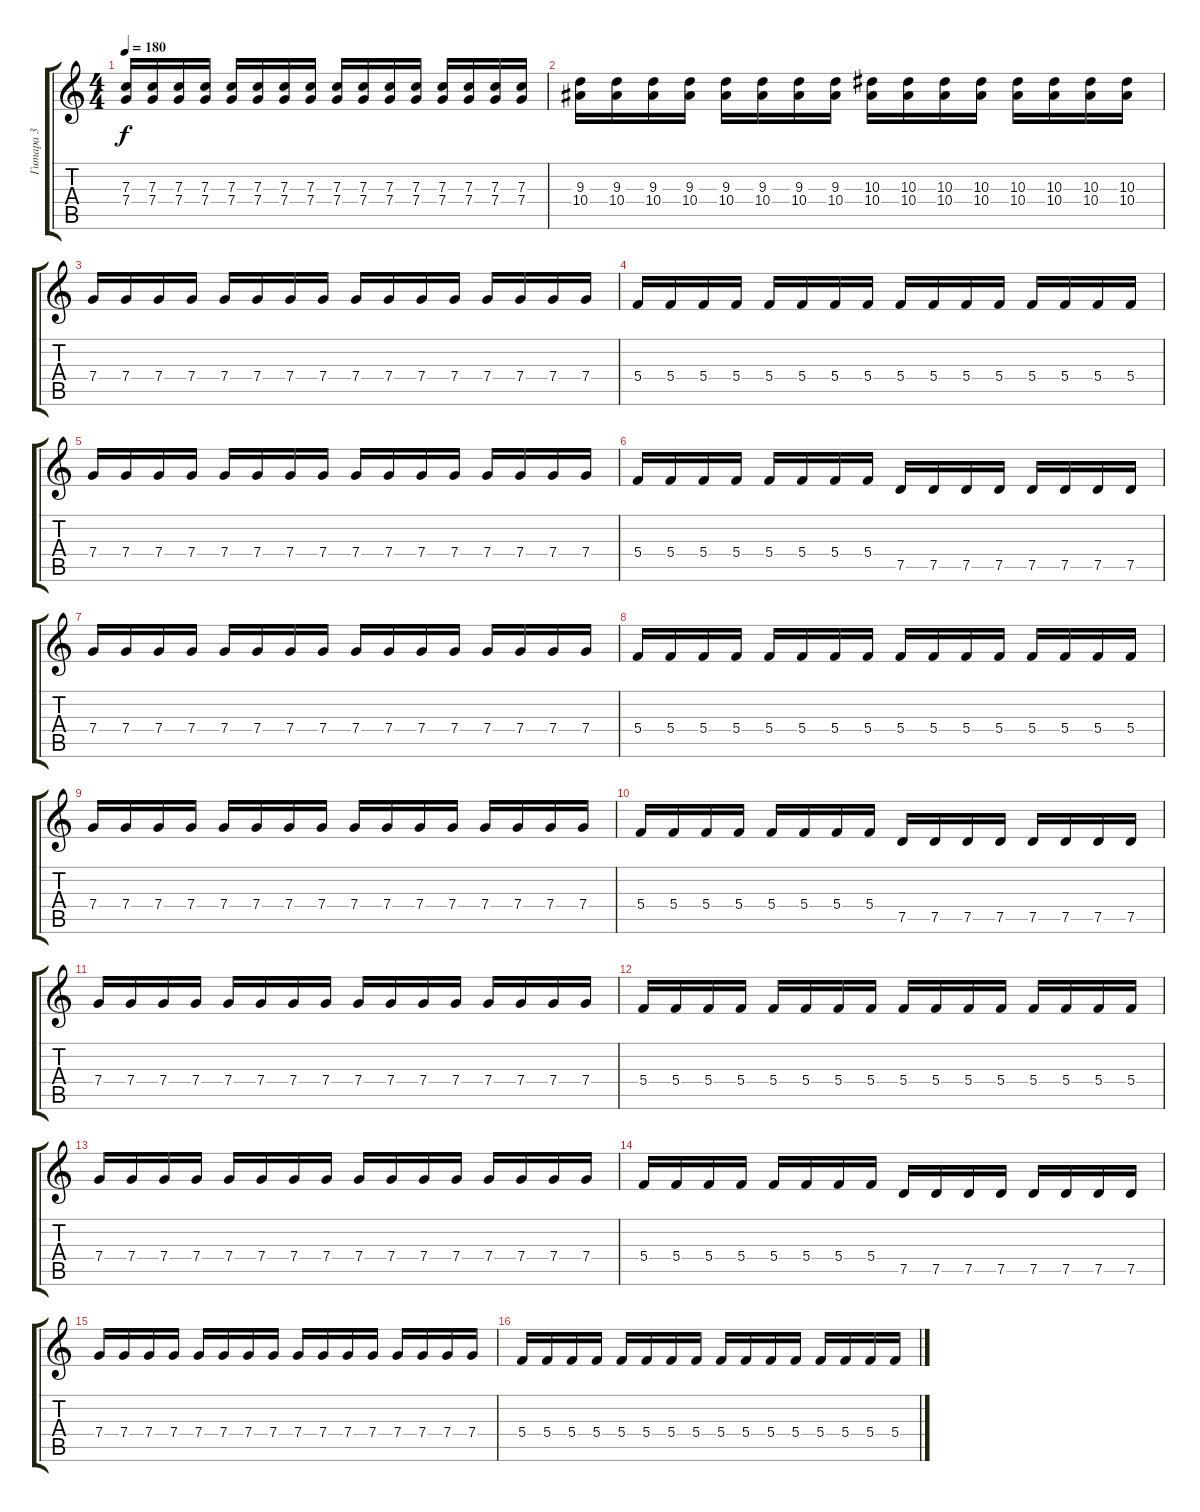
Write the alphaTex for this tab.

\track ("Гитара 3" "Гитара 3") {instrument distortionguitar}
\staff {score tabs}
\tuning (D4 A3 F3 C3 G2 D2) {hide}
\ts (4 4)
\tempo 180
\clef g2
\ks c
(7.3 7.4).16{dy f} (7.3 7.4).16 (7.3 7.4).16 (7.3 7.4).16 (7.3 7.4).16 (7.3 7.4).16 (7.3 7.4).16 (7.3 7.4).16 (7.3 7.4).16 (7.3 7.4).16 (7.3 7.4).16 (7.3 7.4).16 (7.3 7.4).16 (7.3 7.4).16 (7.3 7.4).16 (7.3 7.4).16 |
(9.3 10.4).16 (9.3 10.4).16 (9.3 10.4).16 (9.3 10.4).16 (9.3 10.4).16 (9.3 10.4).16 (9.3 10.4).16 (9.3 10.4).16 (10.3 10.4).16 (10.3 10.4).16 (10.3 10.4).16 (10.3 10.4).16 (10.3 10.4).16 (10.3 10.4).16 (10.3 10.4).16 (10.3 10.4).16 |
7.4.16 7.4.16 7.4.16 7.4.16 7.4.16 7.4.16 7.4.16 7.4.16 7.4.16 7.4.16 7.4.16 7.4.16 7.4.16 7.4.16 7.4.16 7.4.16 |
5.4.16 5.4.16 5.4.16 5.4.16 5.4.16 5.4.16 5.4.16 5.4.16 5.4.16 5.4.16 5.4.16 5.4.16 5.4.16 5.4.16 5.4.16 5.4.16 |
7.4.16 7.4.16 7.4.16 7.4.16 7.4.16 7.4.16 7.4.16 7.4.16 7.4.16 7.4.16 7.4.16 7.4.16 7.4.16 7.4.16 7.4.16 7.4.16 |
5.4.16 5.4.16 5.4.16 5.4.16 5.4.16 5.4.16 5.4.16 5.4.16 7.5.16 7.5.16 7.5.16 7.5.16 7.5.16 7.5.16 7.5.16 7.5.16 |
7.4.16 7.4.16 7.4.16 7.4.16 7.4.16 7.4.16 7.4.16 7.4.16 7.4.16 7.4.16 7.4.16 7.4.16 7.4.16 7.4.16 7.4.16 7.4.16 |
5.4.16 5.4.16 5.4.16 5.4.16 5.4.16 5.4.16 5.4.16 5.4.16 5.4.16 5.4.16 5.4.16 5.4.16 5.4.16 5.4.16 5.4.16 5.4.16 |
7.4.16 7.4.16 7.4.16 7.4.16 7.4.16 7.4.16 7.4.16 7.4.16 7.4.16 7.4.16 7.4.16 7.4.16 7.4.16 7.4.16 7.4.16 7.4.16 |
5.4.16 5.4.16 5.4.16 5.4.16 5.4.16 5.4.16 5.4.16 5.4.16 7.5.16 7.5.16 7.5.16 7.5.16 7.5.16 7.5.16 7.5.16 7.5.16 |
7.4.16 7.4.16 7.4.16 7.4.16 7.4.16 7.4.16 7.4.16 7.4.16 7.4.16 7.4.16 7.4.16 7.4.16 7.4.16 7.4.16 7.4.16 7.4.16 |
5.4.16 5.4.16 5.4.16 5.4.16 5.4.16 5.4.16 5.4.16 5.4.16 5.4.16 5.4.16 5.4.16 5.4.16 5.4.16 5.4.16 5.4.16 5.4.16 |
7.4.16 7.4.16 7.4.16 7.4.16 7.4.16 7.4.16 7.4.16 7.4.16 7.4.16 7.4.16 7.4.16 7.4.16 7.4.16 7.4.16 7.4.16 7.4.16 |
5.4.16 5.4.16 5.4.16 5.4.16 5.4.16 5.4.16 5.4.16 5.4.16 7.5.16 7.5.16 7.5.16 7.5.16 7.5.16 7.5.16 7.5.16 7.5.16 |
7.4.16 7.4.16 7.4.16 7.4.16 7.4.16 7.4.16 7.4.16 7.4.16 7.4.16 7.4.16 7.4.16 7.4.16 7.4.16 7.4.16 7.4.16 7.4.16 |
5.4.16 5.4.16 5.4.16 5.4.16 5.4.16 5.4.16 5.4.16 5.4.16 5.4.16 5.4.16 5.4.16 5.4.16 5.4.16 5.4.16 5.4.16 5.4.16
